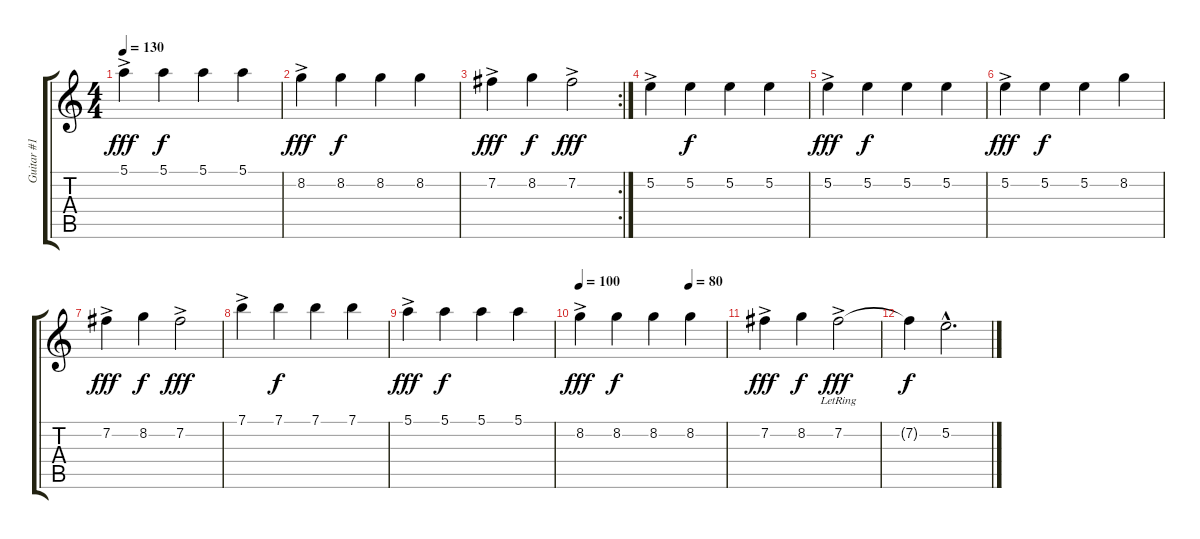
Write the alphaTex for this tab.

\track ("Guitar #1" "Guitar #1") {instrument acousticguitarsteel}
\staff {score tabs}
\tuning (E4 B3 G3 D3 A2 E2) {hide}
\ts (4 4)
\tempo 130
\clef g2
\ks c
5.1{ac}.4{dy fff} 5.1.4{dy f} 5.1.4 5.1.4 |
8.2{ac}.4{dy fff} 8.2.4{dy f} 8.2.4 8.2.4 |
\rc 2
7.2{ac}.4{dy fff} 8.2.4{dy f} 7.2{ac}.2{dy fff} |
5.2{ac}.4 5.2.4{dy f} 5.2.4 5.2.4 |
5.2{ac}.4{dy fff} 5.2.4{dy f} 5.2.4 5.2.4 |
5.2{ac}.4{dy fff} 5.2.4{dy f} 5.2.4 8.2.4 |
7.2{ac}.4{dy fff} 8.2.4{dy f} 7.2{ac}.2{dy fff} |
7.1{ac}.4 7.1.4{dy f} 7.1.4 7.1.4 |
5.1{ac}.4{dy fff} 5.1.4{dy f} 5.1.4 5.1.4 |
\tempo 100
\tempo (80 0.75)
8.2{ac}.4{dy fff} 8.2.4{dy f} 8.2.4 8.2.4 |
7.2{ac}.4{dy fff} 8.2.4{dy f} 7.2{ac lr}.2{dy fff} |
7.2{t}.4{dy f} 5.2{hac}.2{d}
